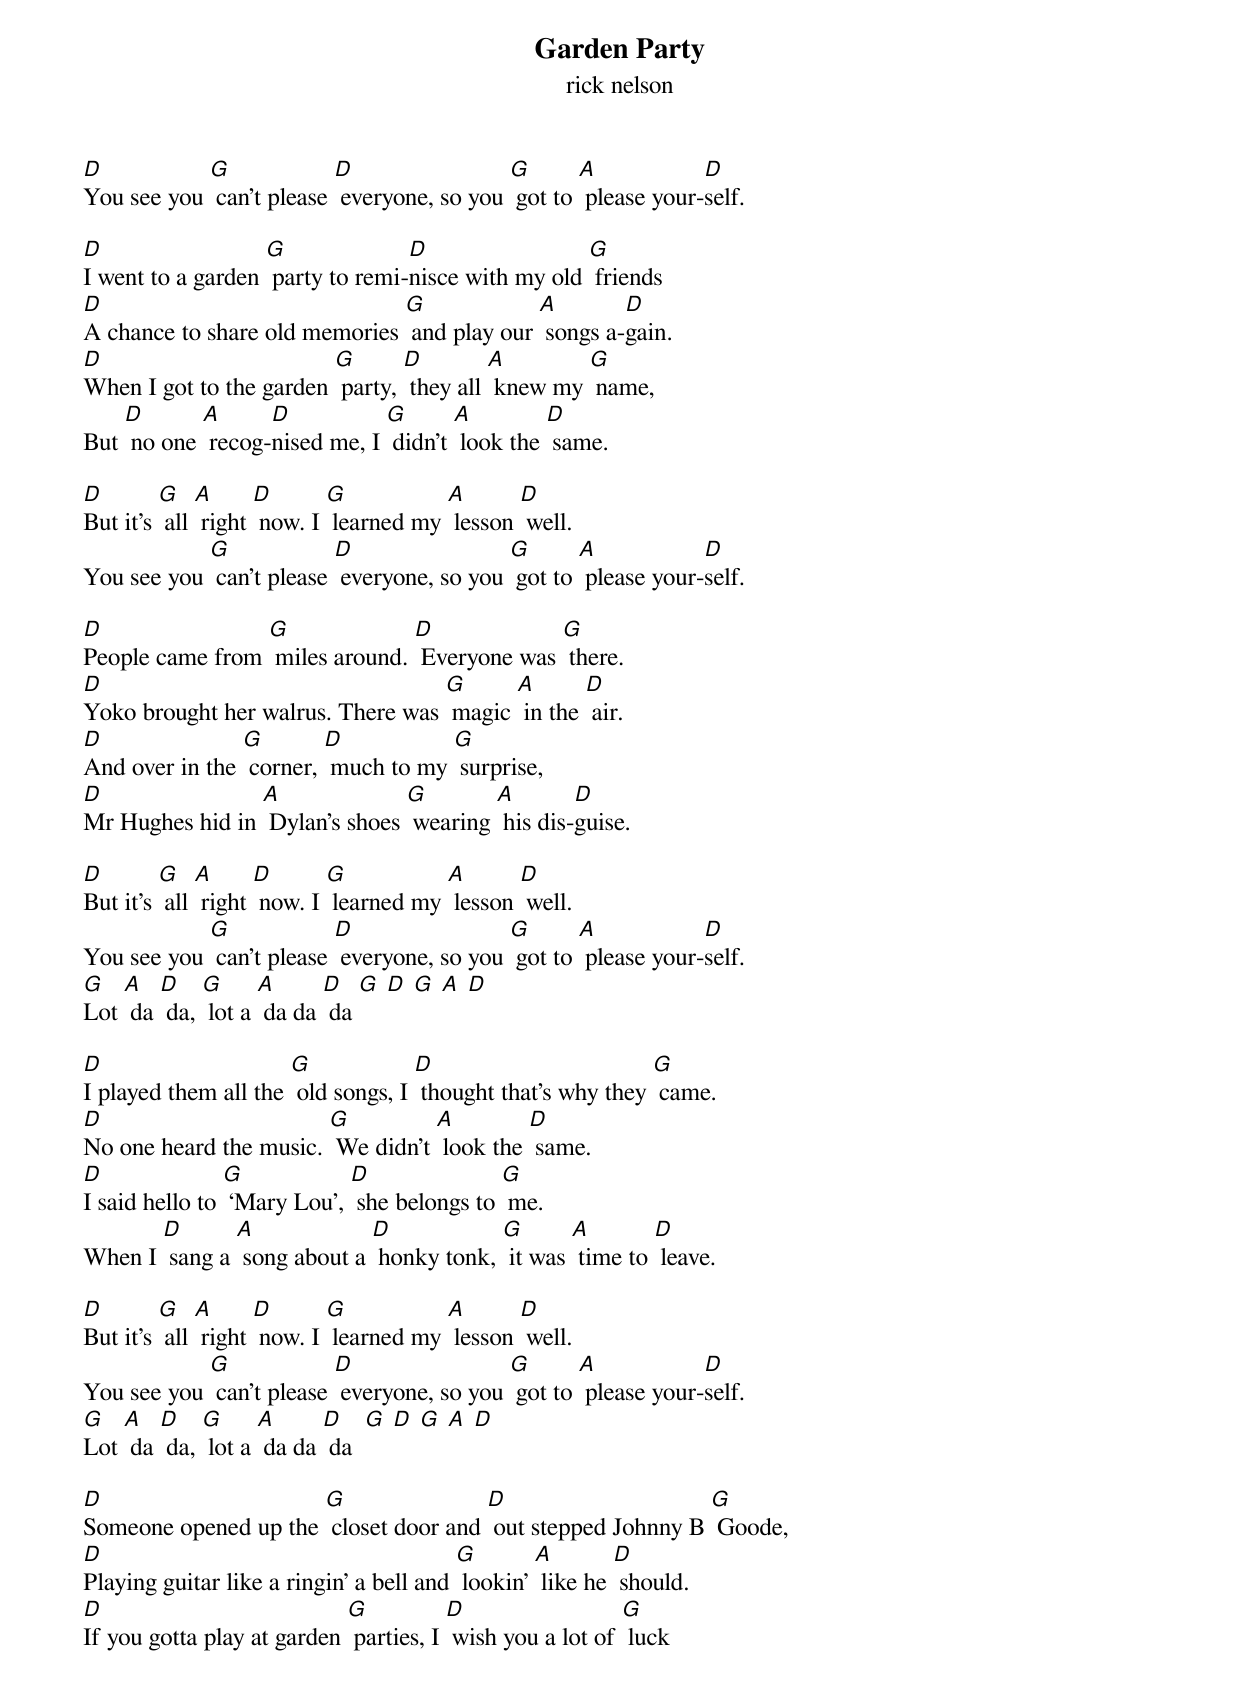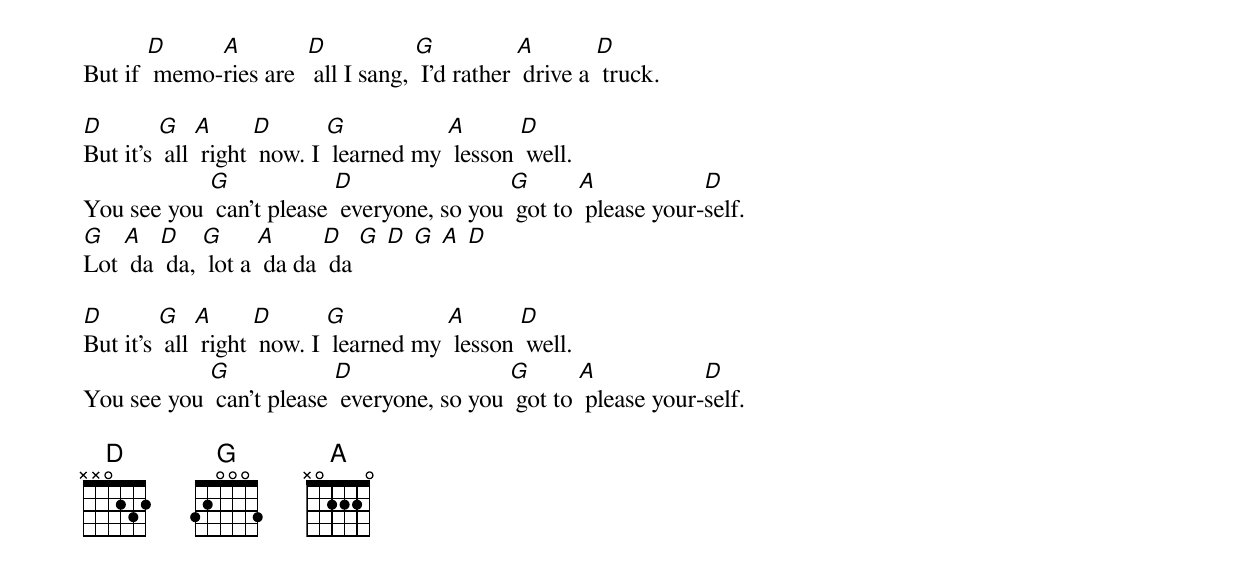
{title: Garden Party}
{subtitle: rick nelson}


[D]You see you [G] can’t please [D] everyone, so you [G] got to [A] please your-[D]self.

[D]I went to a garden [G] party to remi-[D]nisce with my old [G] friends
[D]A chance to share old memories [G] and play our [A] songs a-[D]gain.
[D]When I got to the garden [G] party, [D] they all [A] knew my [G] name,
But [D] no one [A] recog-[D]nised me, I [G] didn’t [A] look the [D] same.

[D]But it’s [G] all [A] right [D] now. I [G] learned my [A] lesson [D] well.
You see you [G] can’t please [D] everyone, so you [G] got to [A] please your-[D]self.

[D]People came from [G] miles around. [D] Everyone was [G] there.
[D]Yoko brought her walrus. There was [G] magic [A] in the [D] air.
[D]And over in the [G] corner, [D] much to my [G] surprise,
[D]Mr Hughes hid in [A] Dylan’s shoes [G] wearing [A] his dis-[D]guise.

[D]But it’s [G] all [A] right [D] now. I [G] learned my [A] lesson [D] well.
You see you [G] can’t please [D] everyone, so you [G] got to [A] please your-[D]self.
[G]Lot [A] da [D] da, [G] lot a [A] da da [D] da [G] [D] [G] [A] [D]

[D]I played them all the [G] old songs, I [D] thought that’s why they [G] came.
[D]No one heard the music. [G] We didn’t [A] look the [D] same.
[D]I said hello to [G] ‘Mary Lou’, [D] she belongs to [G] me.
When I [D] sang a [A] song about a [D] honky tonk, [G] it was [A] time to [D] leave.

[D]But it’s [G] all [A] right [D] now. I [G] learned my [A] lesson [D] well.
You see you [G] can’t please [D] everyone, so you [G] got to [A] please your-[D]self.
[G]Lot [A] da [D] da, [G] lot a [A] da da [D] da  [G] [D] [G] [A] [D]

[D]Someone opened up the [G] closet door and [D] out stepped Johnny B [G] Goode,
[D]Playing guitar like a ringin’ a bell and [G] lookin’ [A] like he [D] should.
[D]If you gotta play at garden [G] parties, I [D] wish you a lot of [G] luck
But if [D] memo-[A]ries are  [D] all I sang, [G] I’d rather [A] drive a [D] truck.

[D]But it’s [G] all [A] right [D] now. I [G] learned my [A] lesson [D] well.
You see you [G] can’t please [D] everyone, so you [G] got to [A] please your-[D]self.
[G]Lot [A] da [D] da, [G] lot a [A] da da [D] da [G] [D] [G] [A] [D]

[D]But it’s [G] all [A] right [D] now. I [G] learned my [A] lesson [D] well.
You see you [G] can’t please [D] everyone, so you [G] got to [A] please your-[D]self.
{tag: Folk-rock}
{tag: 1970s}

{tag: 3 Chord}
